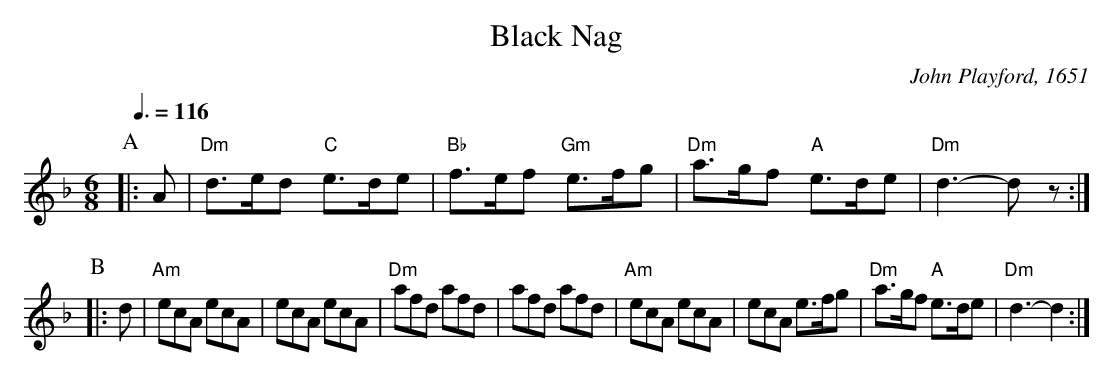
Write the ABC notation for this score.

X:1
T:Black Nag
M:6/8
L:1/8
C:John Playford, 1651
Q:3/8=116
K:Dm
P:A
|: A | "Dm"d>ed "C"e>de | "Bb"f>ef "Gm"e>fg | "Dm"a>gf "A"e>de | "Dm"d3-d z :|
P:B
|:d | "Am"ecA ecA | ecA ecA | "Dm"afd afd | afd afd |\
"Am"ecA ecA | ecA e>fg | "Dm"a>gf "A"e>de | "Dm"d3-d2 :|
